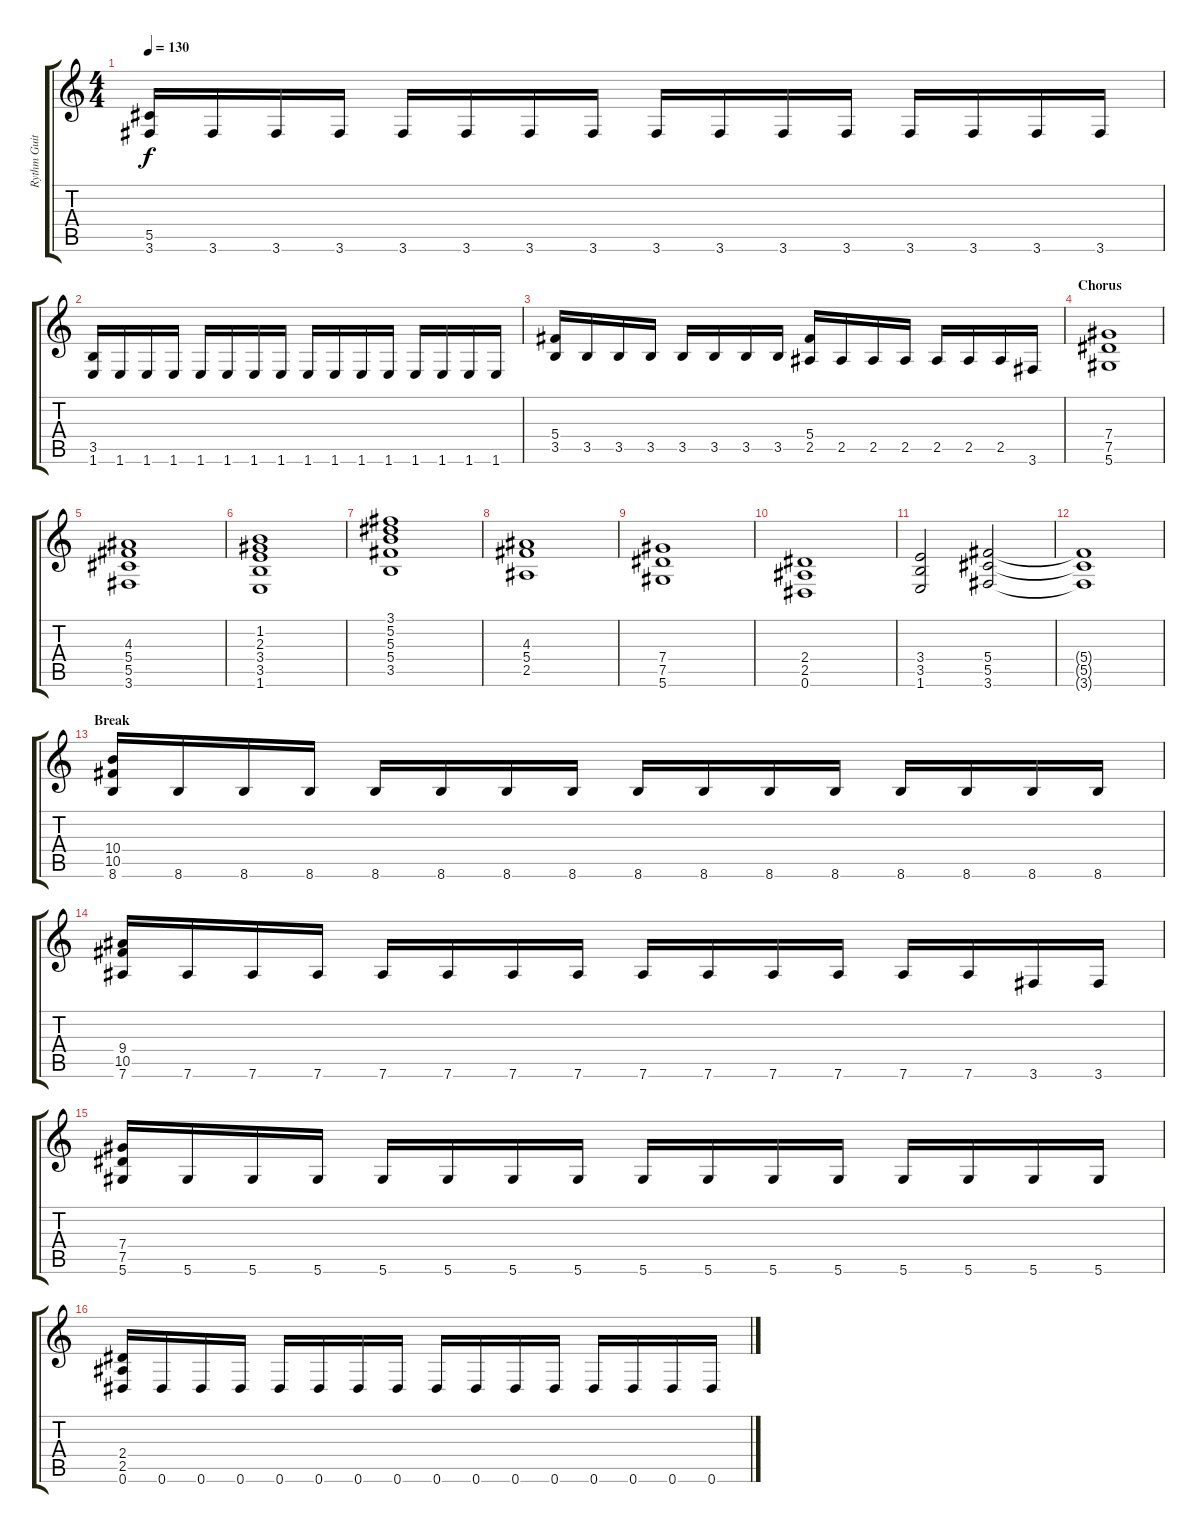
\track ("Rythm Guitar" "Rythm Guit") {instrument distortionguitar}
\staff {score tabs}
\tuning (Eb4 Bb3 Gb3 Db3 Ab2 Eb2) {hide}
\ts (4 4)
\tempo 130
\clef g2
\ks c
(5.5 3.6).16{dy f} 3.6.16 3.6.16 3.6.16 3.6.16 3.6.16 3.6.16 3.6.16 3.6.16 3.6.16 3.6.16 3.6.16 3.6.16 3.6.16 3.6.16 3.6.16 |
(3.5 1.6).16 1.6.16 1.6.16 1.6.16 1.6.16 1.6.16 1.6.16 1.6.16 1.6.16 1.6.16 1.6.16 1.6.16 1.6.16 1.6.16 1.6.16 1.6.16 |
(5.4 3.5).16 3.5.16 3.5.16 3.5.16 3.5.16 3.5.16 3.5.16 3.5.16 (5.4 2.5).16 2.5.16 2.5.16 2.5.16 2.5.16 2.5.16 2.5.16 3.6.16 |
\section ("" "Chorus")
(7.4 7.5 5.6).1 |
(4.3 5.4 5.5 3.6).1 |
(1.2 2.3 3.4 3.5 1.6).1 |
(3.1 5.2 5.3 5.4 3.5).1 |
(4.3 5.4 2.5).1 |
(7.4 7.5 5.6).1 |
(2.4 2.5 0.6).1 |
(3.4 3.5 1.6).2 (5.4 5.5 3.6).2 |
(5.4{t} 5.5{t} 3.6{t}).1 |
\section ("" "Break")
(10.4 10.5 8.6).16 8.6.16 8.6.16 8.6.16 8.6.16 8.6.16 8.6.16 8.6.16 8.6.16 8.6.16 8.6.16 8.6.16 8.6.16 8.6.16 8.6.16 8.6.16 |
(9.4 10.5 7.6).16 7.6.16 7.6.16 7.6.16 7.6.16 7.6.16 7.6.16 7.6.16 7.6.16 7.6.16 7.6.16 7.6.16 7.6.16 7.6.16 3.6.16 3.6.16 |
(7.4 7.5 5.6).16 5.6.16 5.6.16 5.6.16 5.6.16 5.6.16 5.6.16 5.6.16 5.6.16 5.6.16 5.6.16 5.6.16 5.6.16 5.6.16 5.6.16 5.6.16 |
(2.4 2.5 0.6).16 0.6.16 0.6.16 0.6.16 0.6.16 0.6.16 0.6.16 0.6.16 0.6.16 0.6.16 0.6.16 0.6.16 0.6.16 0.6.16 0.6.16 0.6.16
